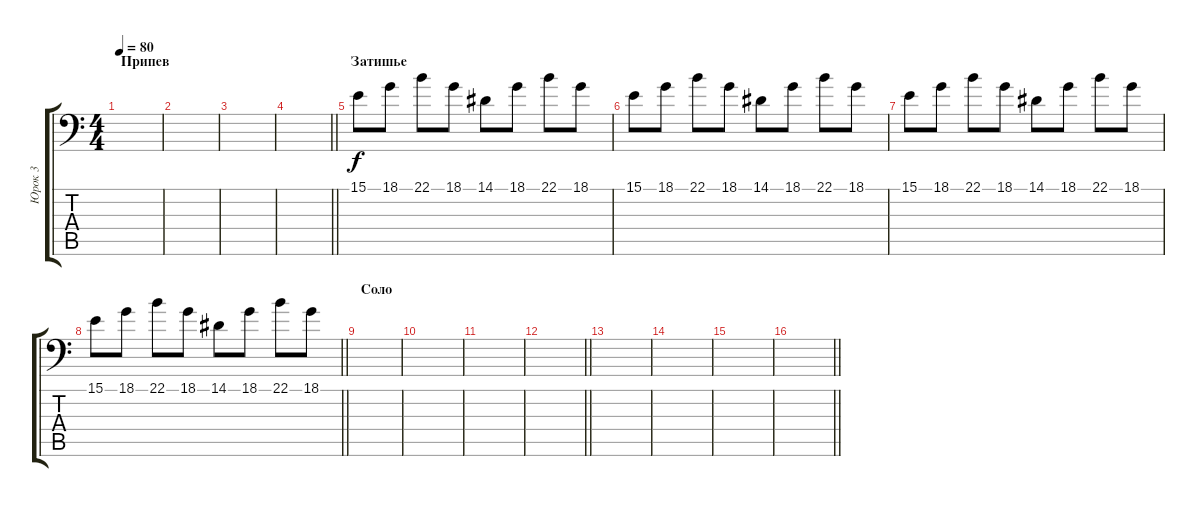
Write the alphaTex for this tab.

\track ("Юрок 3" "Юрок 3") {instrument stringensemble2}
\staff {score tabs}
\tuning (Db3 Ab2 E2 B1 Gb1 B0) {hide}
\ts (4 4)
\section ("" "Припев")
\tempo 80
\clef f4
\ks c
|
|
|
\barLineRight lightlight
|
\section ("" "Затишье")
15.1.8{volume 6 instrument pad1newage} 18.1.8 22.1.8 18.1.8 14.1.8 18.1.8 22.1.8 18.1.8 |
15.1.8 18.1.8 22.1.8 18.1.8 14.1.8 18.1.8 22.1.8 18.1.8 |
15.1.8 18.1.8 22.1.8 18.1.8 14.1.8 18.1.8 22.1.8 18.1.8 |
\barLineRight lightlight
15.1.8 18.1.8 22.1.8 18.1.8 14.1.8 18.1.8 22.1.8 18.1.8 |
\section ("" "Соло")
|
|
|
\barLineRight lightlight
|
|
|
|
\barLineRight lightlight
